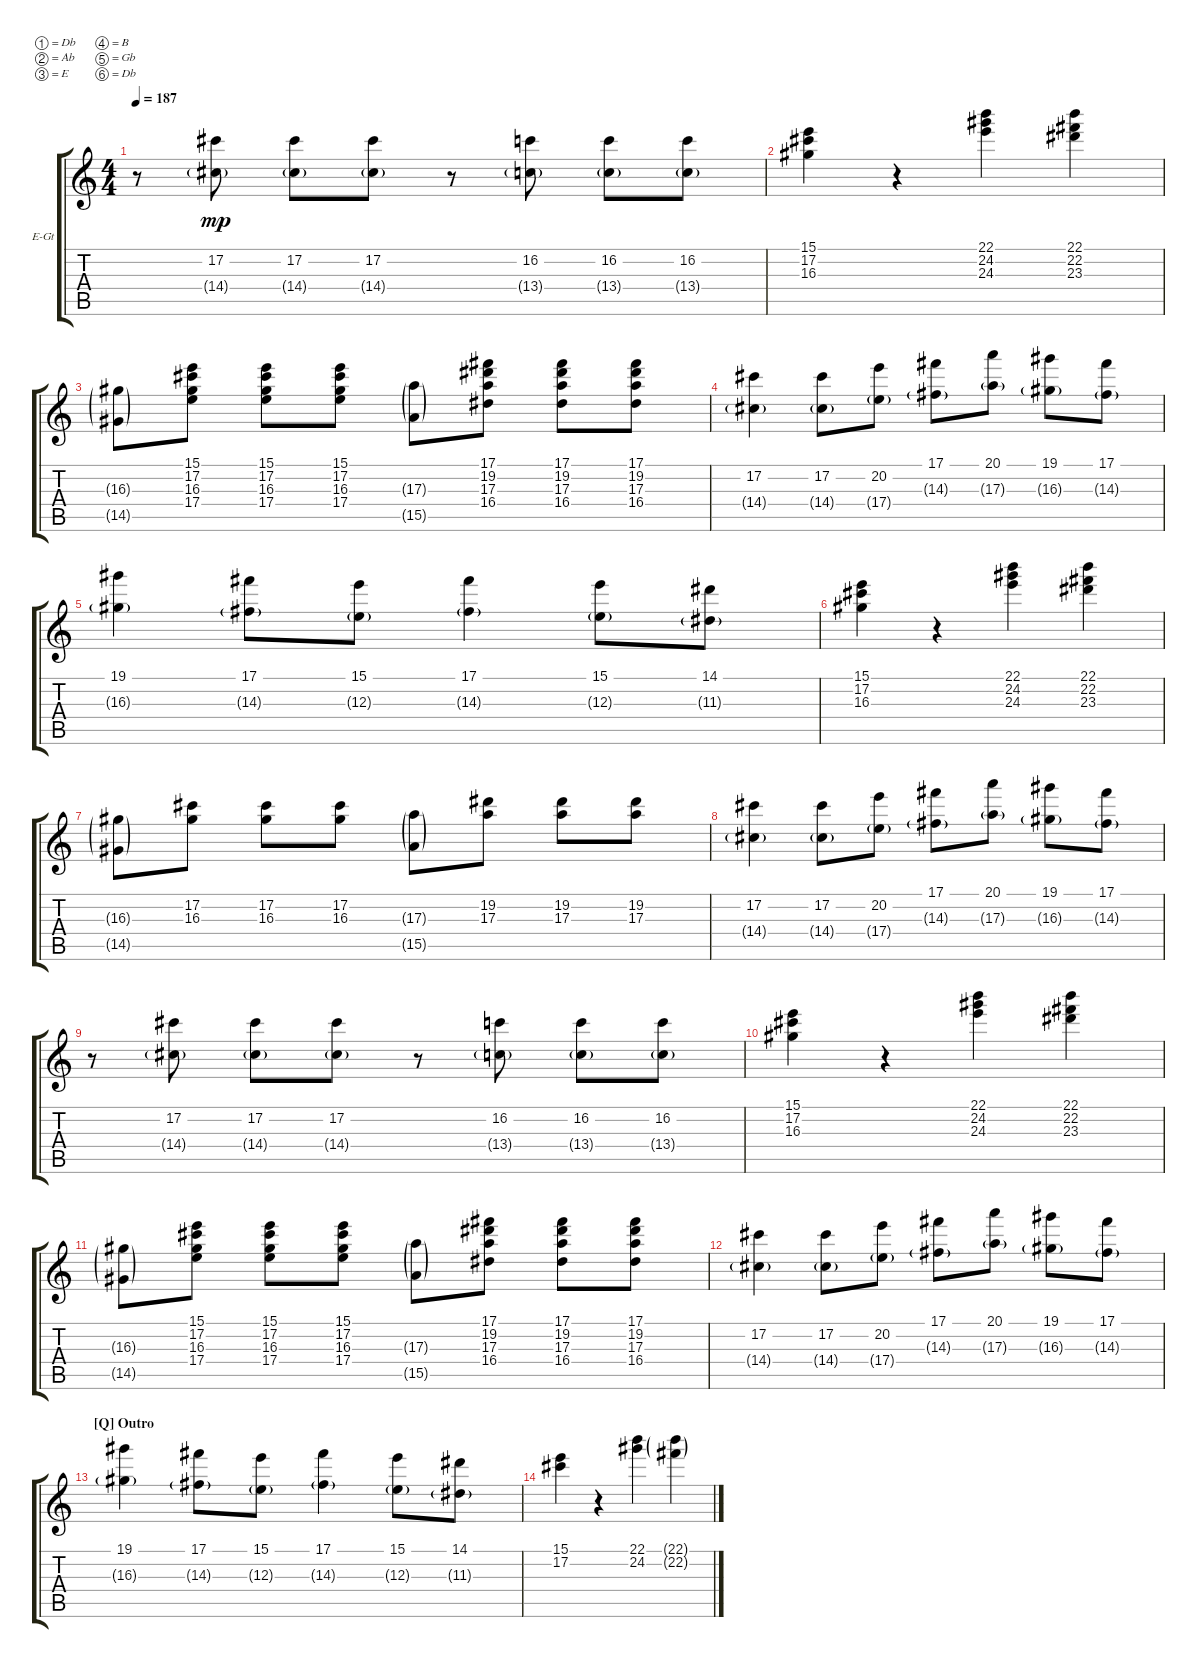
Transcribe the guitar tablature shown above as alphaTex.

\defaultSystemsLayout 4
\bracketExtendMode groupsimilarinstruments
\firstSystemTrackNameOrientation horizontal
\otherSystemsTrackNameOrientation horizontal
\track ("Synth" "E-Gt") {instrument voiceoohs}
\staff {score tabs}
\tuning (Db4 Ab3 E3 B2 Gb2 Db2)
\displaytranspose 12
\ts (4 4)
\tempo 187
\clef g2
\scale
0.333333
\ks c
r.8{dy mp} (17.2 14.4{g}).8 (17.2 14.4{g}).8 (17.2 14.4{g}).8 r.8 (16.2 13.4{g}).8 (16.2 13.4{g}).8 (16.2 13.4{g}).8 |
\scale
0.333333 (15.1 17.2 16.3).4 r.4 (22.1 24.2 24.3).4 (23.3 22.2 22.1).4 |
\scale
0.333333 (16.3{g} 14.5{g}).8 (17.2 16.3 15.1 17.4).8 (17.2 16.3 15.1 17.4).8 (17.2 16.3 15.1 17.4).8 (17.3{g} 15.5{g}).8 (19.2 17.3 17.1 16.4).8 (19.2 17.3 17.1 16.4).8 (19.2 17.3 17.1 16.4).8 |
\scale
0.333333 (17.2 14.4{g}).4 (17.2 14.4{g}).8 (20.2 17.4{g}).8 (17.1 14.3{g}).8 (20.1 17.3{g}).8 (19.1 16.3{g}).8 (17.1 14.3{g}).8 |
\scale
0.333333 (19.1 16.3{g}).4 (17.1 14.3{g}).8 (15.1 12.3{g}).8 (17.1 14.3{g}).4 (15.1 12.3{g}).8 (14.1 11.3{g}).8 |
\scale
0.333333 (15.1 17.2 16.3).4 r.4 (22.1 24.2 24.3).4 (23.3 22.2 22.1).4 |
\scale
0.333333 (16.3{g} 14.5{g}).8 (17.2 16.3).8 (17.2 16.3).8 (17.2 16.3).8 (17.3{g} 15.5{g}).8 (19.2 17.3).8 (19.2 17.3).8 (19.2 17.3).8 |
\scale
0.333333 (17.2 14.4{g}).4 (17.2 14.4{g}).8 (20.2 17.4{g}).8 (17.1 14.3{g}).8 (20.1 17.3{g}).8 (19.1 16.3{g}).8 (17.1 14.3{g}).8 |
\scale
0.333333 r.8 (17.2 14.4{g}).8 (17.2 14.4{g}).8 (17.2 14.4{g}).8 r.8 (16.2 13.4{g}).8 (16.2 13.4{g}).8 (16.2 13.4{g}).8 |
\scale
0.333333 (15.1 17.2 16.3).4 r.4 (22.1 24.2 24.3).4 (23.3 22.2 22.1).4 |
\scale
0.333333 (16.3{g} 14.5{g}).8 (17.2 16.3 15.1 17.4).8 (17.2 16.3 15.1 17.4).8 (17.2 16.3 15.1 17.4).8 (17.3{g} 15.5{g}).8 (19.2 17.3 17.1 16.4).8 (19.2 17.3 17.1 16.4).8 (19.2 17.3 17.1 16.4).8 |
\scale
0.333333 (17.2 14.4{g}).4 (17.2 14.4{g}).8 (20.2 17.4{g}).8 (17.1 14.3{g}).8 (20.1 17.3{g}).8 (19.1 16.3{g}).8 (17.1 14.3{g}).8 |
\section ("Q" "Outro")
\scale
0.333333 (19.1 16.3{g}).4 (17.1 14.3{g}).8 (15.1 12.3{g}).8 (17.1 14.3{g}).4 (15.1 12.3{g}).8 (14.1 11.3{g}).8 |
(15.1 17.2).4 r.4 (22.1 24.2).4 (22.2{g} 22.1{g}).4
